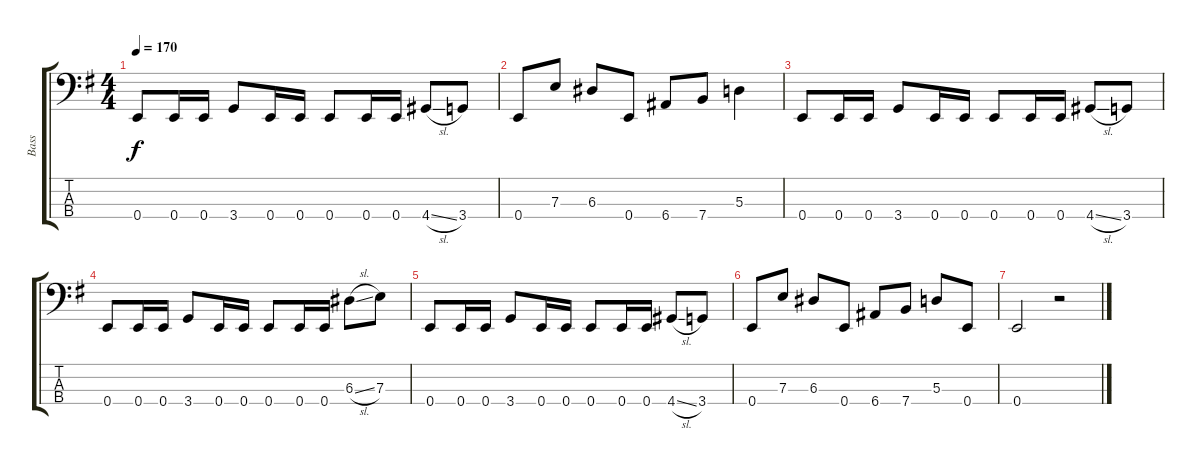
\track ("Bass" "Bass") {instrument electricbasspick}
\staff {score tabs}
\tuning (G2 D2 A1 E1) {hide}
\ts (4 4)
\tempo 170
\clef f4
\ks g
0.4.8{dy f} 0.4.16 0.4.16 3.4.8 0.4.16 0.4.16 0.4.8 0.4.16 0.4.16 4.4{sl}.8 3.4.8 |
0.4.8 7.3.8 6.3.8 0.4.8 6.4.8 7.4.8 5.3.4 |
0.4.8 0.4.16 0.4.16 3.4.8 0.4.16 0.4.16 0.4.8 0.4.16 0.4.16 4.4{sl}.8 3.4.8 |
0.4.8 0.4.16 0.4.16 3.4.8 0.4.16 0.4.16 0.4.8 0.4.16 0.4.16 6.3{sl}.8 7.3.8 |
0.4.8 0.4.16 0.4.16 3.4.8 0.4.16 0.4.16 0.4.8 0.4.16 0.4.16 4.4{sl}.8 3.4.8 |
0.4.8 7.3.8 6.3.8 0.4.8 6.4.8 7.4.8 5.3.8 0.4.8 |
0.4.2 r.2
